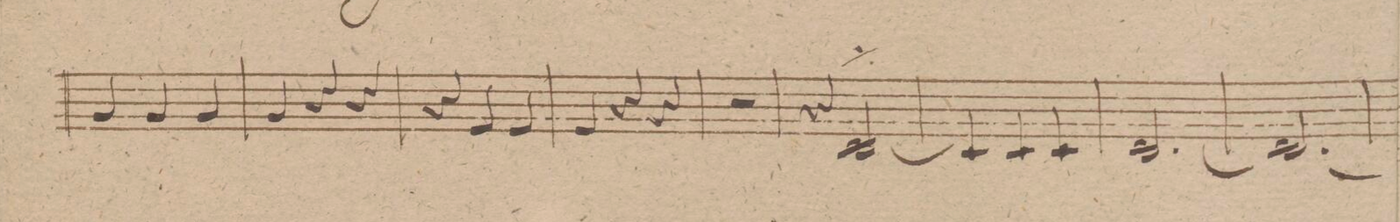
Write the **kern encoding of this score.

**kern	**dynam
*I"Corno 2do in A.	*
*clefG2	*
*k[f#]	*
*met(c|)	*
*M3/4	*
4d/	.
4d/	.
4d/	.
=191	=191
4d/	.
4r	.
4r	.
=192	=192
4r	.
4B/	.
4B/	.
=193	=193
4B/	.
4r	.
4r	.
=194	=194
2.r	.
=195	=195
4r	.
[2G/^>	.
=196	=196
4G/]	.
4G/	.
4G/	.
=197	=197
[2.G/	.
=198	=198
2.G/_	.
=199	=199
*-	*-
